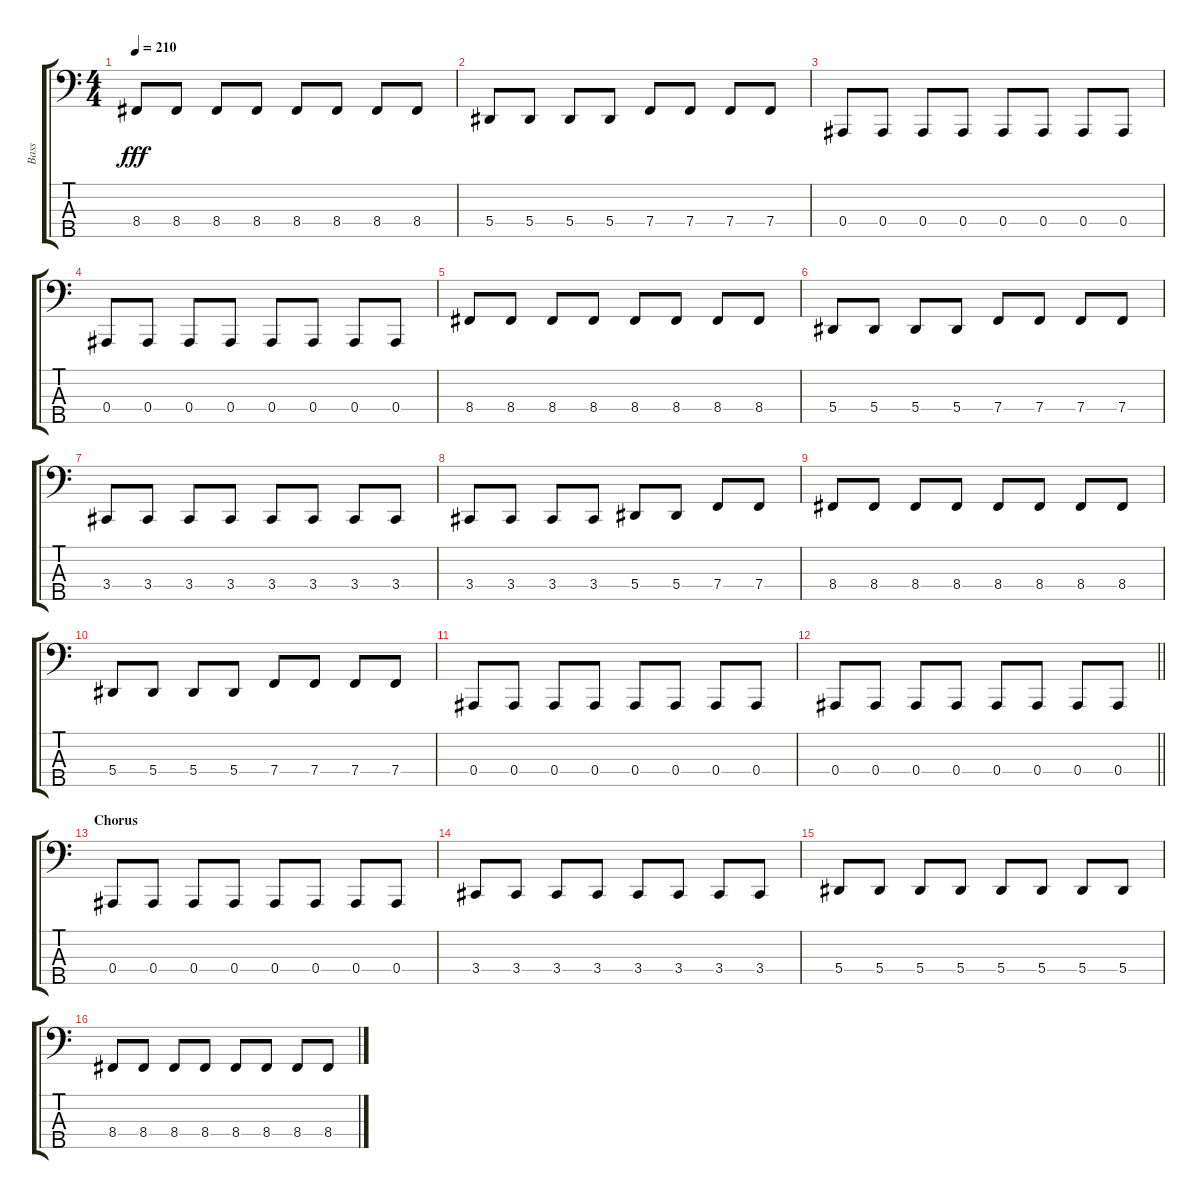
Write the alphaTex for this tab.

\track ("Bass" "Bass") {instrument electricbasspick}
\staff {score tabs}
\tuning (Eb2 Bb1 F1 Bb0 F0) {hide}
\ts (4 4)
\tempo 210
\clef f4
\ks c
8.4.8{dy fff} 8.4.8 8.4.8 8.4.8 8.4.8 8.4.8 8.4.8 8.4.8 |
5.4.8 5.4.8 5.4.8 5.4.8 7.4.8 7.4.8 7.4.8 7.4.8 |
0.4.8 0.4.8 0.4.8 0.4.8 0.4.8 0.4.8 0.4.8 0.4.8 |
0.4.8 0.4.8 0.4.8 0.4.8 0.4.8 0.4.8 0.4.8 0.4.8 |
8.4.8 8.4.8 8.4.8 8.4.8 8.4.8 8.4.8 8.4.8 8.4.8 |
5.4.8 5.4.8 5.4.8 5.4.8 7.4.8 7.4.8 7.4.8 7.4.8 |
3.4.8 3.4.8 3.4.8 3.4.8 3.4.8 3.4.8 3.4.8 3.4.8 |
3.4.8 3.4.8 3.4.8 3.4.8 5.4.8 5.4.8 7.4.8 7.4.8 |
8.4.8 8.4.8 8.4.8 8.4.8 8.4.8 8.4.8 8.4.8 8.4.8 |
5.4.8 5.4.8 5.4.8 5.4.8 7.4.8 7.4.8 7.4.8 7.4.8 |
0.4.8 0.4.8 0.4.8 0.4.8 0.4.8 0.4.8 0.4.8 0.4.8 |
\barLineRight lightlight
0.4.8 0.4.8 0.4.8 0.4.8 0.4.8 0.4.8 0.4.8 0.4.8 |
\section ("" "Chorus")
0.4.8 0.4.8 0.4.8 0.4.8 0.4.8 0.4.8 0.4.8 0.4.8 |
3.4.8 3.4.8 3.4.8 3.4.8 3.4.8 3.4.8 3.4.8 3.4.8 |
5.4.8 5.4.8 5.4.8 5.4.8 5.4.8 5.4.8 5.4.8 5.4.8 |
8.4.8 8.4.8 8.4.8 8.4.8 8.4.8 8.4.8 8.4.8 8.4.8
